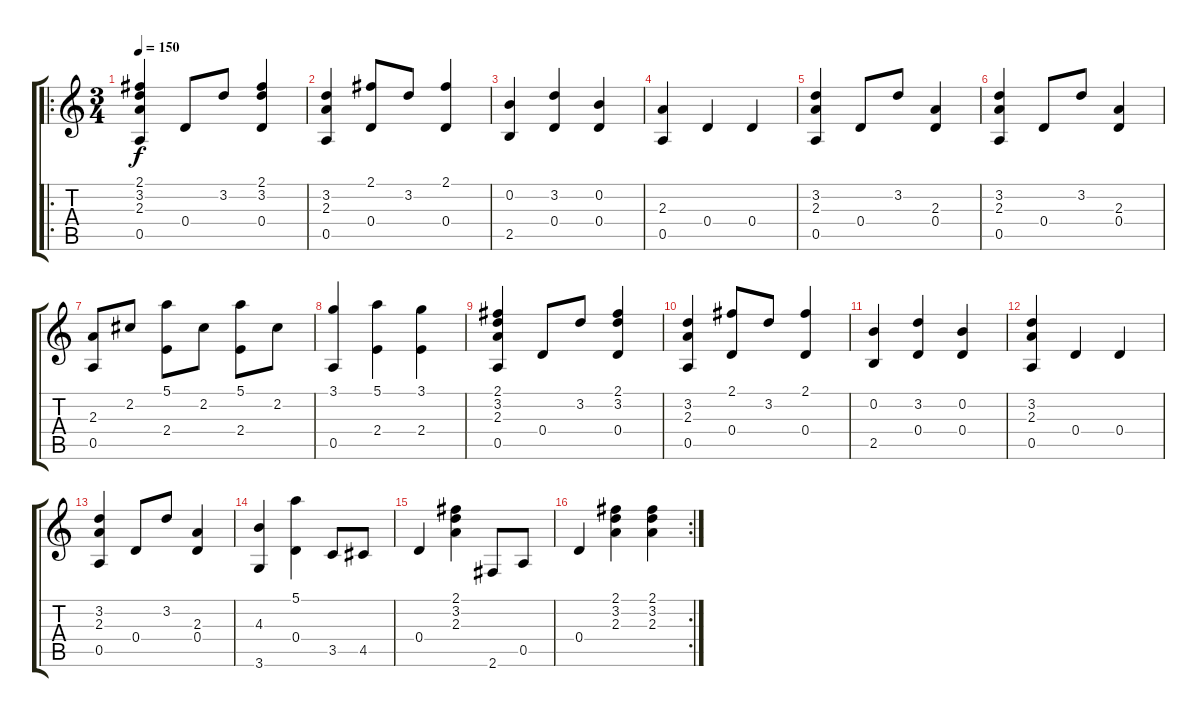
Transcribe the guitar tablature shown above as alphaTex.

\track "" {instrument acousticguitarnylon}
\staff {score tabs}
\tuning (E4 B3 G3 D3 A2 E2) {hide}
\ro
\ts (3 4)
\tempo 150
\clef g2
\ks c
(2.1 3.2 2.3 0.5).4{dy f instrument acousticguitarnylon} 0.4.8 3.2.8 (2.1 3.2 0.4).4 |
(3.2 2.3 0.5).4 (2.1 0.4).8 3.2.8 (2.1 0.4).4 |
(0.2 2.5).4 (3.2 0.4).4 (0.2 0.4).4 |
(2.3 0.5).4 0.4.4 0.4.4 |
(3.2 2.3 0.5).4 0.4.8 3.2.8 (2.3 0.4).4 |
(3.2 2.3 0.5).4 0.4.8 3.2.8 (2.3 0.4).4 |
(2.3 0.5).8 2.2.8 (5.1 2.4).8 2.2.8 (5.1 2.4).8 2.2.8 |
(3.1 0.5).4 (5.1 2.4).4 (3.1 2.4).4 |
(2.1 3.2 2.3 0.5).4 0.4.8 3.2.8 (2.1 3.2 0.4).4 |
(3.2 2.3 0.5).4 (2.1 0.4).8 3.2.8 (2.1 0.4).4 |
(0.2 2.5).4 (3.2 0.4).4 (0.2 0.4).4 |
(3.2 2.3 0.5).4 0.4.4 0.4.4 |
(3.2 2.3 0.5).4 0.4.8 3.2.8 (2.3 0.4).4 |
(4.3 3.6).4 (5.1 0.4).4 3.5.8 4.5.8 |
0.4.4 (2.1 3.2 2.3).4 2.6.8 0.5.8 |
\rc 2
0.4.4 (2.1 3.2 2.3).4 (2.1 3.2 2.3).4
